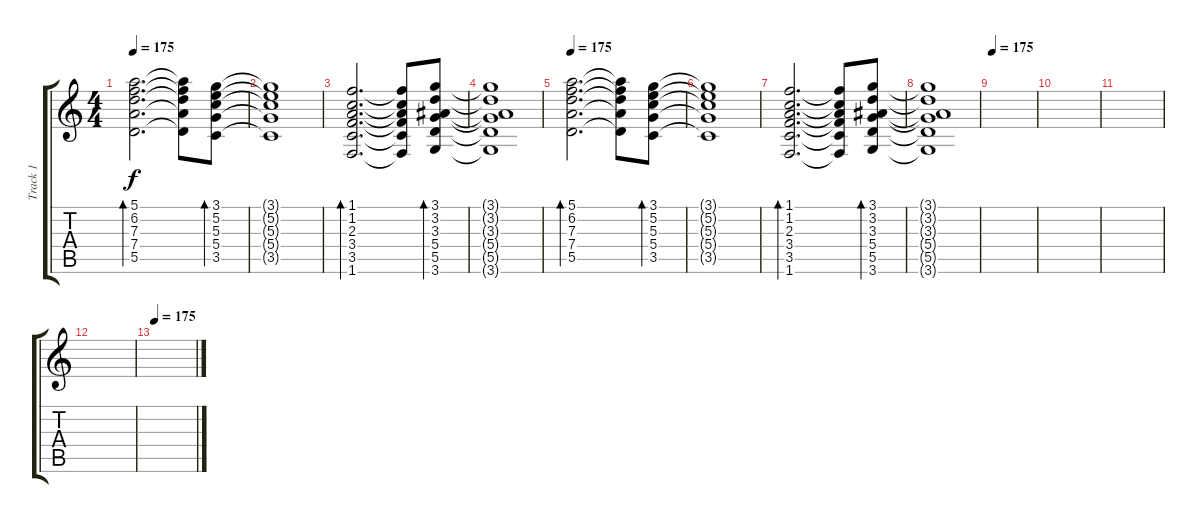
\track ("Track 1" "Track 1") {instrument electricguitarclean}
\staff {score tabs}
\tuning (E4 B3 G3 D3 A2 E2) {hide}
\ts (4 4)
\tempo 175
\clef g2
\ks c
(5.1 6.2 7.3 7.4 5.5).2{d bd 480 dy f} (5.1{t} 6.2{t} 7.3{t} 7.4{t} 5.5{t}).8 (3.1 5.2 5.3 5.4 3.5).8{bd 480} |
(3.1{t} 5.2{t} 5.3{t} 5.4{t} 3.5{t}).1 |
(1.1 1.2 2.3 3.4 3.5 1.6).2{d bd 480} (1.1{t} 1.2{t} 2.3{t} 3.4{t} 3.5{t} 1.6{t}).8 (3.1 3.2 3.3 5.4 5.5 3.6).8{bd 480} |
(3.1{t} 3.2{t} 3.3{t} 5.4{t} 5.5{t} 3.6{t}).1 |
\tempo 175
(5.1 6.2 7.3 7.4 5.5).2{d bd 480} (5.1{t} 6.2{t} 7.3{t} 7.4{t} 5.5{t}).8 (3.1 5.2 5.3 5.4 3.5).8{bd 480} |
(3.1{t} 5.2{t} 5.3{t} 5.4{t} 3.5{t}).1 |
(1.1 1.2 2.3 3.4 3.5 1.6).2{d bd 480} (1.1{t} 1.2{t} 2.3{t} 3.4{t} 3.5{t} 1.6{t}).8 (3.1 3.2 3.3 5.4 5.5 3.6).8{bd 480} |
(3.1{t} 3.2{t} 3.3{t} 5.4{t} 5.5{t} 3.6{t}).1 |
\tempo 175
|
|
|
|
\tempo 175
